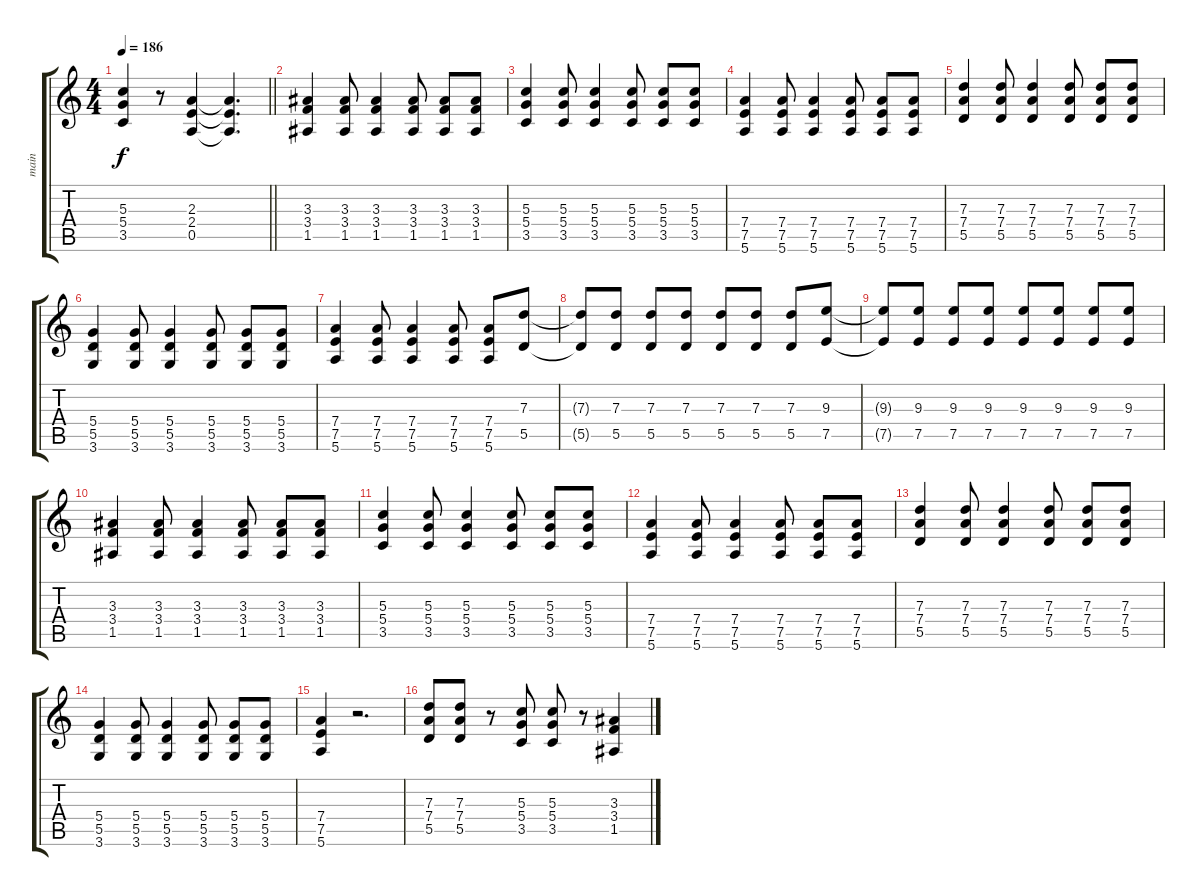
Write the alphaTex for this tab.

\track ("main" "main") {instrument distortionguitar}
\staff {score tabs}
\tuning (E4 B3 G3 D3 A2 E2) {hide}
\ts (4 4)
\tempo 186
\clef g2
\barLineRight lightlight
\ks c
(5.3 5.4 3.5).4{dy f} r.8 (2.3 2.4 0.5).4 (2.3{t} 2.4{t} 0.5{t}).4{d} |
(3.3 3.4 1.5).4 (3.3 3.4 1.5).8 (3.3 3.4 1.5).4 (3.3 3.4 1.5).8 (3.3 3.4 1.5).8 (3.3 3.4 1.5).8 |
(5.3 5.4 3.5).4 (5.3 5.4 3.5).8 (5.3 5.4 3.5).4 (5.3 5.4 3.5).8 (5.3 5.4 3.5).8 (5.3 5.4 3.5).8 |
(7.4 7.5 5.6).4 (7.4 7.5 5.6).8 (7.4 7.5 5.6).4 (7.4 7.5 5.6).8 (7.4 7.5 5.6).8 (7.4 7.5 5.6).8 |
(7.3 7.4 5.5).4 (7.3 7.4 5.5).8 (7.3 7.4 5.5).4 (7.3 7.4 5.5).8 (7.3 7.4 5.5).8 (7.3 7.4 5.5).8 |
(5.4 5.5 3.6).4 (5.4 5.5 3.6).8 (5.4 5.5 3.6).4 (5.4 5.5 3.6).8 (5.4 5.5 3.6).8 (5.4 5.5 3.6).8 |
(7.4 7.5 5.6).4 (7.4 7.5 5.6).8 (7.4 7.5 5.6).4 (7.4 7.5 5.6).8 (7.4 7.5 5.6).8 (7.3 5.5).8 |
(7.3{t} 5.5{t}).8 (7.3 5.5).8 (7.3 5.5).8 (7.3 5.5).8 (7.3 5.5).8 (7.3 5.5).8 (7.3 5.5).8 (9.3 7.5).8 |
(9.3{t} 7.5{t}).8 (9.3 7.5).8 (9.3 7.5).8 (9.3 7.5).8 (9.3 7.5).8 (9.3 7.5).8 (9.3 7.5).8 (9.3 7.5).8 |
(3.3 3.4 1.5).4 (3.3 3.4 1.5).8 (3.3 3.4 1.5).4 (3.3 3.4 1.5).8 (3.3 3.4 1.5).8 (3.3 3.4 1.5).8 |
(5.3 5.4 3.5).4 (5.3 5.4 3.5).8 (5.3 5.4 3.5).4 (5.3 5.4 3.5).8 (5.3 5.4 3.5).8 (5.3 5.4 3.5).8 |
(7.4 7.5 5.6).4 (7.4 7.5 5.6).8 (7.4 7.5 5.6).4 (7.4 7.5 5.6).8 (7.4 7.5 5.6).8 (7.4 7.5 5.6).8 |
(7.3 7.4 5.5).4 (7.3 7.4 5.5).8 (7.3 7.4 5.5).4 (7.3 7.4 5.5).8 (7.3 7.4 5.5).8 (7.3 7.4 5.5).8 |
(5.4 5.5 3.6).4 (5.4 5.5 3.6).8 (5.4 5.5 3.6).4 (5.4 5.5 3.6).8 (5.4 5.5 3.6).8 (5.4 5.5 3.6).8 |
(7.4 7.5 5.6).4 r.2{d} |
(7.3 7.4 5.5).8 (7.3 7.4 5.5).8 r.8 (5.3 5.4 3.5).8 (5.3 5.4 3.5).8 r.8 (3.3 3.4 1.5).4
